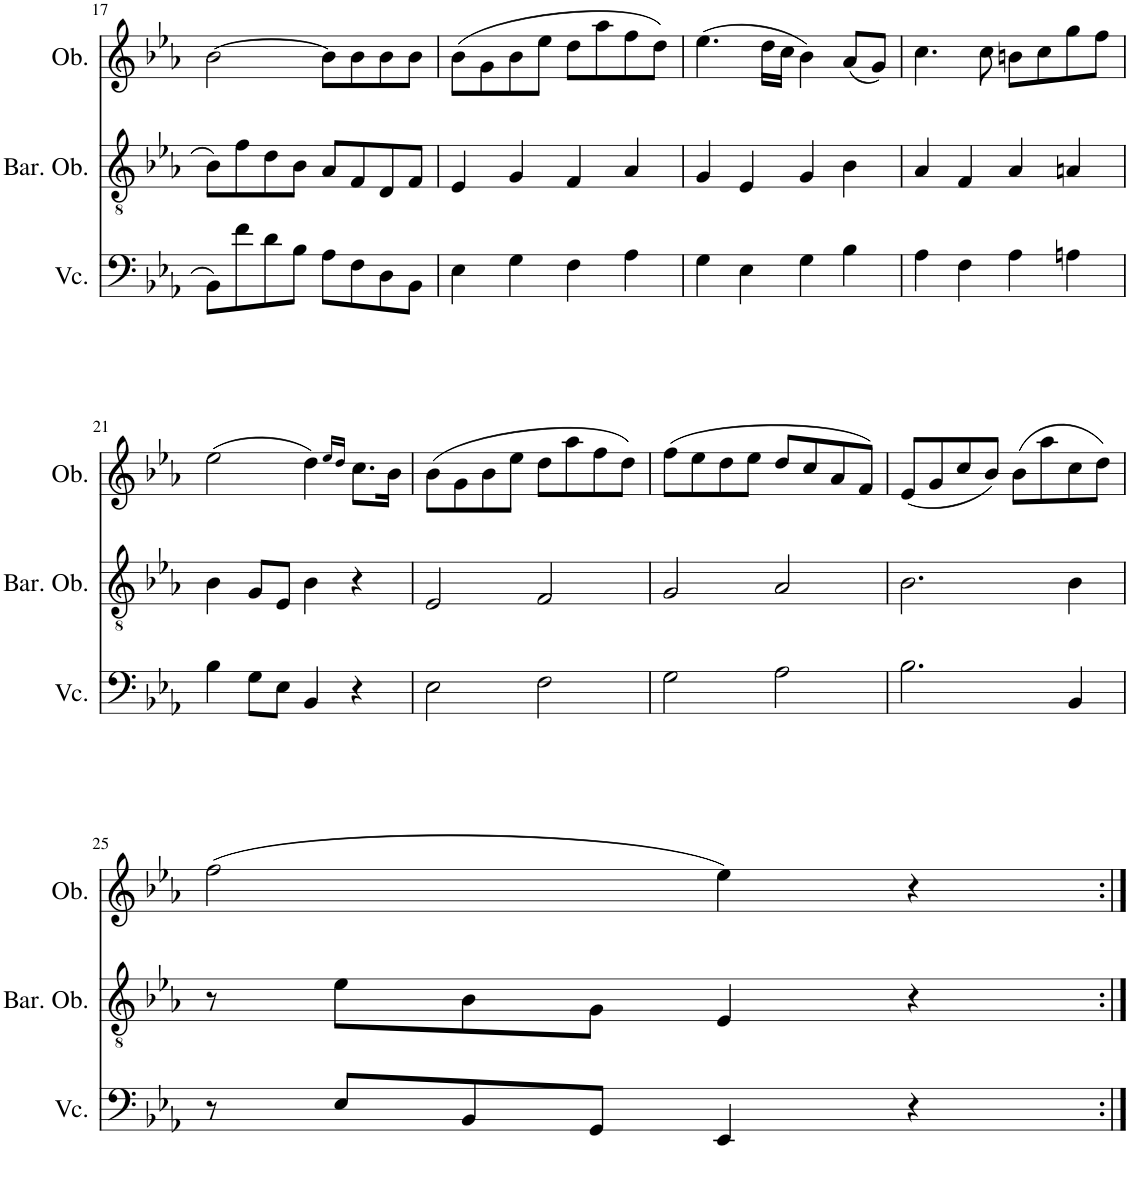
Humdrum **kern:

**kern	**kern	**kern
*part3	*part2	*part1
*staff3	*staff2	*staff1
*I"Violoncello	*I"Baritone Oboe	*I"Oboe
*I'Vc.	*I'Bar. Ob.	*I'Ob.
!!LO:PB:g=z
*clefF4	*clefGv2	*clefG2
*k[b-e-a-]	*k[b-e-a-]	*k[b-e-a-]
*M4/4	*M4/4	*M4/4
*met(c)	*met(c)	*met(c)
=17	=17	=17
8BB-\L	8B-\L	[2b-\
8f\	8f\	.
8d\	8d\	.
8B-\J	8B-\J	.
8A-\L	8A-/L	8b-\L]
8F\	8F/	8b-\
8D\	8D/	8b-\
8BB-\J	8F/J	8b-\J
=18	=18	=18
4E-\	4E-/	(8b-\L
.	.	8g\
4G\	4G/	8b-\
.	.	8ee-\J
4F\	4F/	8dd\L
.	.	8aa-\
4A-\	4A-/	8ff\
.	.	8dd\J)
=19	=19	=19
4G\	4G/	(4.ee-\
4E-\	4E-/	.
.	.	16dd\LL
.	.	16cc\JJ
4G\	4G/	4b-\)
4B-\	4B-\	(8a-/L
.	.	8g/J)
=20	=20	=20
4A-\	4A-/	4.cc\
4F\	4F/	.
.	.	8cc\
4A-\	4A-/	8bn\L
.	.	8cc\
4An\	4An/	8gg\
.	.	8ff\J
!!LO:LB:g=z
=21	=21	=21
4B-\	4B-\	(2ee-\
8G\L	8G/L	.
8E-\J	8E-/J	.
4BB-/	4B-\	4dd\)
.	.	16qee-/LL
.	.	16qdd/JJ
4r	4r	8.cc\L
.	.	16b-\Jk
=22	=22	=22
2E-\	2E-/	(8b-\L
.	.	8g\
.	.	8b-\
.	.	8ee-\J
2F\	2F/	8dd\L
.	.	8aa-\
.	.	8ff\
.	.	8dd\J)
=23	=23	=23
2G\	2G/	(8ff\L
.	.	8ee-\
.	.	8dd\
.	.	8ee-\J
2A-\	2A-/	8dd/L
.	.	8cc/
.	.	8a-/
.	.	8f/J)
=24	=24	=24
2.B-\	2.B-\	(8e-/L
.	.	8g/
.	.	8cc/
.	.	8b-/J)
.	.	(8b-\L
.	.	8aa-\
4BB-/	4B-\	8cc\
.	.	8dd\J)
!!LO:LB:g=z
=25	=25	=25
8r	8r	(2ff\
8E-/L	8e-\L	.
8BB-/	8B-\	.
8GG/J	8G\J	.
4EE-/	4E-/	4ee-\)
4r	4r	4r
=:|!	=:|!	=:|!
*-	*-	*-
